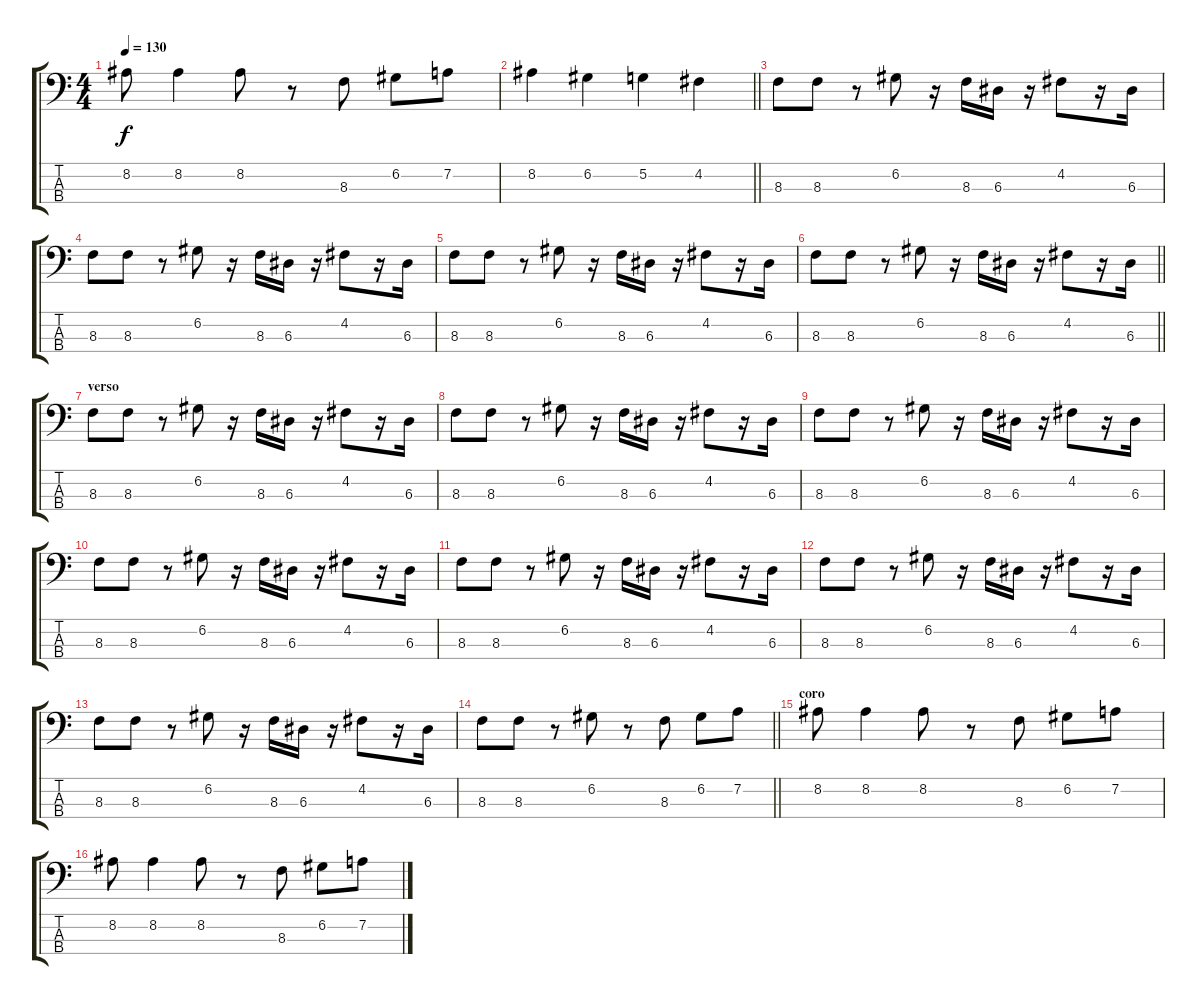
\track "" {instrument electricbassfinger}
\staff {score tabs}
\tuning (G2 D2 A1 E1) {hide}
\ts (4 4)
\tempo 130
\clef f4
\ks c
8.2.8{dy f} 8.2.4 8.2.8 r.8 8.3.8 6.2.8 7.2.8 |
\barLineRight lightlight
8.2.4 6.2.4 5.2.4 4.2.4 |
\section ("" "")
8.3.8 8.3.8 r.8 6.2.8 r.16 8.3.16 6.3.16 r.16 4.2.8 r.16 6.3.16 |
8.3.8 8.3.8 r.8 6.2.8 r.16 8.3.16 6.3.16 r.16 4.2.8 r.16 6.3.16 |
8.3.8 8.3.8 r.8 6.2.8 r.16 8.3.16 6.3.16 r.16 4.2.8 r.16 6.3.16 |
\barLineRight lightlight
8.3.8 8.3.8 r.8 6.2.8 r.16 8.3.16 6.3.16 r.16 4.2.8 r.16 6.3.16 |
\section ("" "verso")
8.3.8 8.3.8 r.8 6.2.8 r.16 8.3.16 6.3.16 r.16 4.2.8 r.16 6.3.16 |
8.3.8 8.3.8 r.8 6.2.8 r.16 8.3.16 6.3.16 r.16 4.2.8 r.16 6.3.16 |
8.3.8 8.3.8 r.8 6.2.8 r.16 8.3.16 6.3.16 r.16 4.2.8 r.16 6.3.16 |
8.3.8 8.3.8 r.8 6.2.8 r.16 8.3.16 6.3.16 r.16 4.2.8 r.16 6.3.16 |
8.3.8 8.3.8 r.8 6.2.8 r.16 8.3.16 6.3.16 r.16 4.2.8 r.16 6.3.16 |
8.3.8 8.3.8 r.8 6.2.8 r.16 8.3.16 6.3.16 r.16 4.2.8 r.16 6.3.16 |
8.3.8 8.3.8 r.8 6.2.8 r.16 8.3.16 6.3.16 r.16 4.2.8 r.16 6.3.16 |
\barLineRight lightlight
8.3.8 8.3.8 r.8 6.2.8 r.8 8.3.8 6.2.8 7.2.8 |
\section ("" "coro")
8.2.8 8.2.4 8.2.8 r.8 8.3.8 6.2.8 7.2.8 |
8.2.8 8.2.4 8.2.8 r.8 8.3.8 6.2.8 7.2.8
